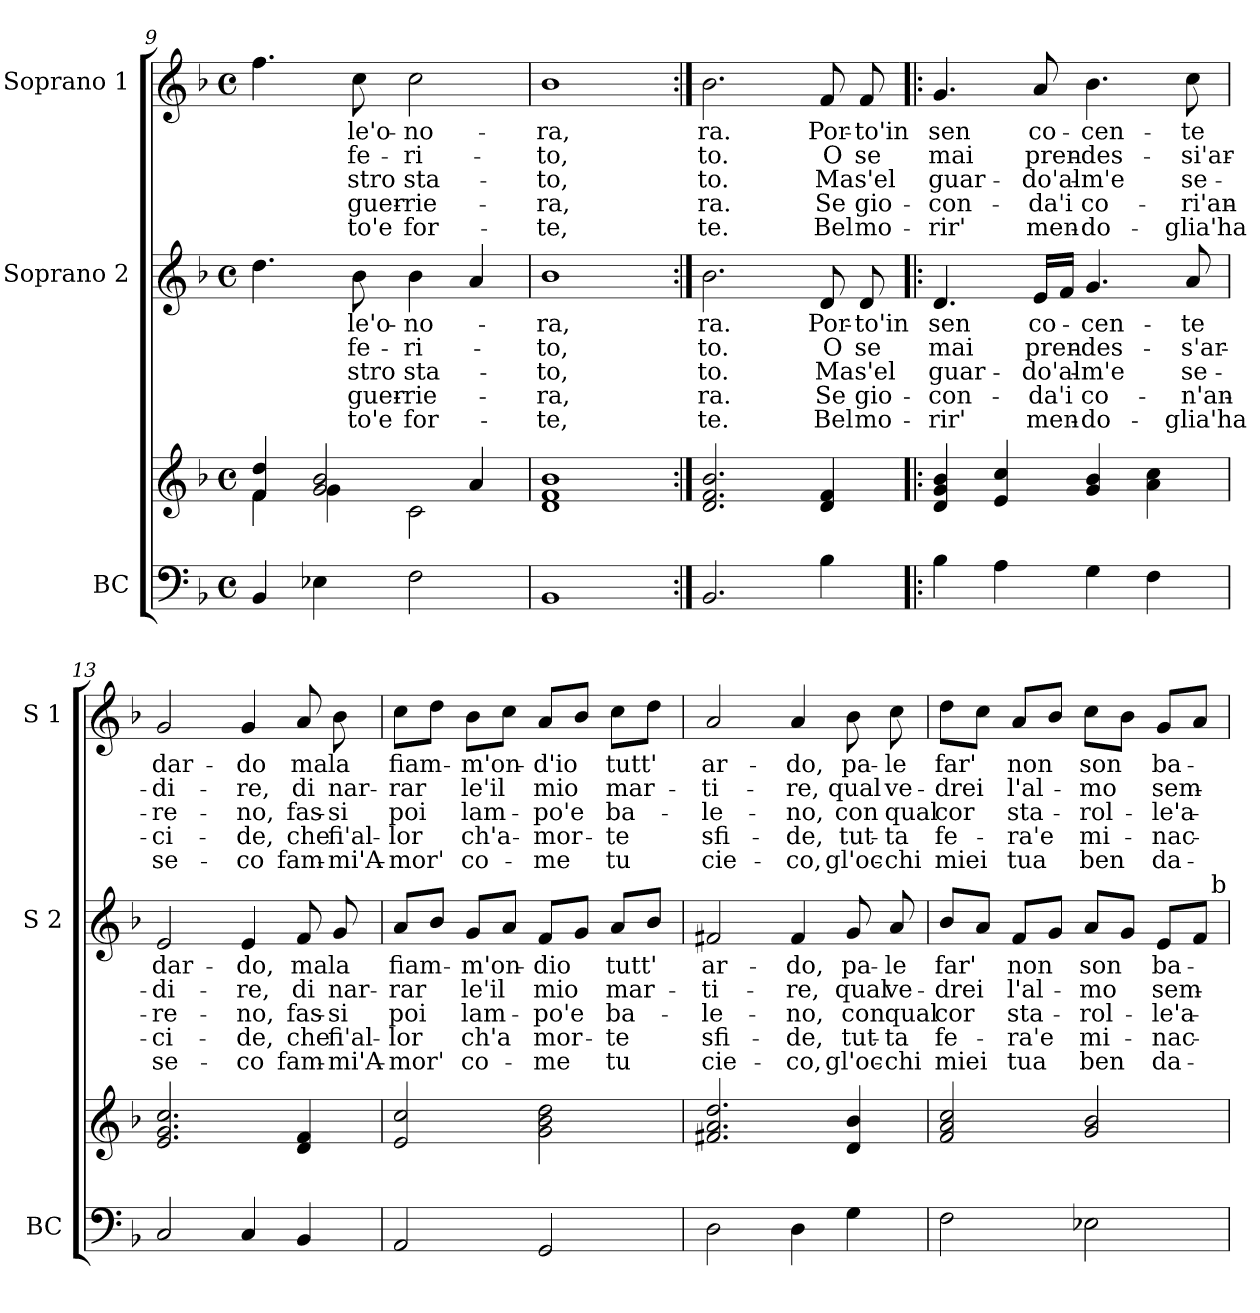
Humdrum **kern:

**kern	**kern	**kern	**text	**text	**text	**text	**text	**kern	**text	**text	**text	**text	**text
*part3	*part3	*part2	*part2	*part2	*part2	*part2	*part2	*part1	*part1	*part1	*part1	*part1	*part1
*staff4	*staff3	*staff2	*staff2	*staff2	*staff2	*staff2	*staff2	*staff1	*staff1	*staff1	*staff1	*staff1	*staff1
*I"BC	*	*I"Soprano 2	*	*	*	*	*	*I"Soprano 1	*	*	*	*	*
*I'BC	*	*I'S 2	*	*	*	*	*	*I'S 1	*	*	*	*	*
!!LO:PB:g=z
*clefF4	*clefG2	*clefG2	*	*	*	*	*	*clefG2	*	*	*	*	*
*k[b-]	*k[b-]	*k[b-]	*	*	*	*	*	*k[b-]	*	*	*	*	*
*F:	*F:	*F:	*	*	*	*	*	*F:	*	*	*	*	*
*M4/4	*M4/4	*M4/4	*	*	*	*	*	*M4/4	*	*	*	*	*
*met(c)	*met(c)	*met(c)	*	*	*	*	*	*met(c)	*	*	*	*	*
=9	=9	=9	=9	=9	=9	=9	=9	=9	=9	=9	=9	=9	=9
*	*^	*	*	*	*	*	*	*	*	*	*	*	*
4BB-/	4f/ 4dd/	4f\	4.dd\	.	.	.	.	.	4.ff\	.	.	.	.	.
4E-X\	2g/ 2b-/	4g\	.	.	.	.	.	.	.	.	.	.	.	.
.	.	.	8b-\	le'o-	fe-	-stro	guer-	-to'e	8cc\	-le'o-	fe-	-stro	guer-	-to'e
2F\	.	2c\	4b-\	-no-	-ri-	sta-	-rie-	for-	2cc\	-no-	-ri-	sta-	-rie-	for-
.	4a/	.	4a/	.	.	.	.	.	.	.	.	.	.	.
*	*v	*v	*	*	*	*	*	*	*	*	*	*	*	*
=10	=10	=10	=10	=10	=10	=10	=10	=10	=10	=10	=10	=10	=10
1BB-	1d 1f 1b-	1b-	-ra,	-to,	-to,	-ra,	-te,	1b-	-ra,	-to,	-to,	-ra,	-te,
=11:|!	=11:|!	=11:|!	=11:|!	=11:|!	=11:|!	=11:|!	=11:|!	=11:|!	=11:|!	=11:|!	=11:|!	=11:|!	=11:|!
2.BB-/	2.d/ 2.f/ 2.b-/	2.b-\	ra.	to.	to.	ra.	te.	2.b-\	ra.	to.	to.	ra.	te.
4B-\	4d/ 4f/	8d/	Por-	O	Ma	Se	Bel	8f/	Por-	O	Ma	Se	Bel
.	.	8d/	-to'in	se	s'el	gio-	mo-	8f/	-to'in	se	s'el	gio-	mo-
=12!|:	=12!|:	=12!|:	=12!|:	=12!|:	=12!|:	=12!|:	=12!|:	=12!|:	=12!|:	=12!|:	=12!|:	=12!|:	=12!|:
4B-\	4d/ 4g/ 4b-/	4.d/	sen	mai	guar-	-con-	-rir'	4.g/	sen	mai	guar-	-con-	-rir'
4A\	4e/ 4cc/	.	.	.	.	.	.	.	.	.	.	.	.
.	.	16e/LL	co-	pren-	-do'al-	-da'i	men-	8a/	co-	pren-	-do'al-	-da'i	men-
.	.	16f/JJ	.	.	.	.	.	.	.	.	.	.	.
4G\	4g/ 4b-/	4.g/	-cen-	-des-	-m'e	co-	-do-	4.b-\	-cen-	-des-	-m'e	co-	-do-
4F\	4a\ 4cc\	.	.	.	.	.	.	.	.	.	.	.	.
.	.	8a/	-te	-s'ar-	se-	-n'an-	-glia'ha	8cc\	-te	-si'ar-	se-	-ri'an-	-glia'ha
=13	=13	=13	=13	=13	=13	=13	=13	=13	=13	=13	=13	=13	=13
2C/	2.e/ 2.g/ 2.cc/	2e/	dar-	-di-	-re-	-ci-	se-	2g/	dar-	-di-	-re-	-ci-	se-
4C/	.	4e/	-do,	-re,	-no,	-de,	-co	4g/	-do	-re,	-no,	-de,	-co
4BB-/	4d/ 4f/	8f/	ma	di	fas-	che	fam-	8a/	ma	di	fas-	che	fam-
.	.	8g/	la	nar-	-si	fi'al-	-mi'A-	8b-\	la	nar-	-si	fi'al-	-mi'A-
!!LO:LB:g=z
=14	=14	=14	=14	=14	=14	=14	=14	=14	=14	=14	=14	=14	=14
2AA/	2e/ 2cc/	8a/L	fiam-	-rar	poi	-lor	-mor'	8cc\L	fiam-	-rar	poi	-lor	-mor'
.	.	8b-/J	.	.	.	.	.	8dd\J	.	.	.	.	.
.	.	8g/L	-m'on-	le'il	lam-	ch'a	co-	8b-\L	-m'on-	le'il	lam-	ch'a-	co-
.	.	8a/J	.	.	.	.	.	8cc\J	.	.	.	.	.
2GG/	2g\ 2b-\ 2dd\	8f/L	-dio	mio	-po'e	mor-	-me	8a/L	-d'io	mio	-po'e	-mor-	-me
.	.	8g/J	.	.	.	.	.	8b-/J	.	.	.	.	.
.	.	8a/L	tutt'	mar-	ba-	-te	tu	8cc\L	tutt'	mar-	ba-	-te	tu
.	.	8b-/J	.	.	.	.	.	8dd\J	.	.	.	.	.
=15	=15	=15	=15	=15	=15	=15	=15	=15	=15	=15	=15	=15	=15
2D\	2.f#X/ 2.a/ 2.dd/	2f#X/	ar-	-ti-	-le-	sfi-	cie-	2a/	ar-	-ti-	-le-	sfi-	cie-
4D\	.	4f#/	-do,	-re,	-no,	-de,	-co,	4a/	-do,	-re,	-no,	-de,	-co,
4G\	4d/ 4b-/	8g/	pa-	qual	con	tut-	gl'oc-	8b-\	pa-	qual	con	tut-	gl'oc-
.	.	8a/	-le	ve-	qual	-ta	-chi	8cc\	-le	ve-	qual	-ta	-chi
=16	=16	=16	=16	=16	=16	=16	=16	=16	=16	=16	=16	=16	=16
2F\	2f/ 2a/ 2cc/	8b-/L	far'	-drei	cor	fe-	miei	8dd\L	far'	-drei	cor	fe-	miei
.	.	8a/J	.	.	.	.	.	8cc\J	.	.	.	.	.
.	.	8f/L	non	l'al-	sta-	-ra'e	tua	8a/L	non	l'al-	sta-	-ra'e	tua
.	.	8g/J	.	.	.	.	.	8b-/J	.	.	.	.	.
2E-X\	2g/ 2b-/	8a/L	son	-mo	-rol-	mi-	ben	8cc\L	son	-mo	-rol-	mi-	ben
.	.	8g/J	.	.	.	.	.	8b-\J	.	.	.	.	.
.	.	8e/L	ba-	sem-	-le'a-	-nac-	da-	8g/L	ba-	sem-	-le'a-	-nac-	da-
.	.	8f/J	.	.	.	.	.	8a/J	.	.	.	.	.
!	!	!LO:TX:a:t=b	!	!	!	!	!	!	!	!	!	!	!
=	=	=	=	=	=	=	=	=	=	=	=	=	=
*-	*-	*-	*-	*-	*-	*-	*-	*-	*-	*-	*-	*-	*-
